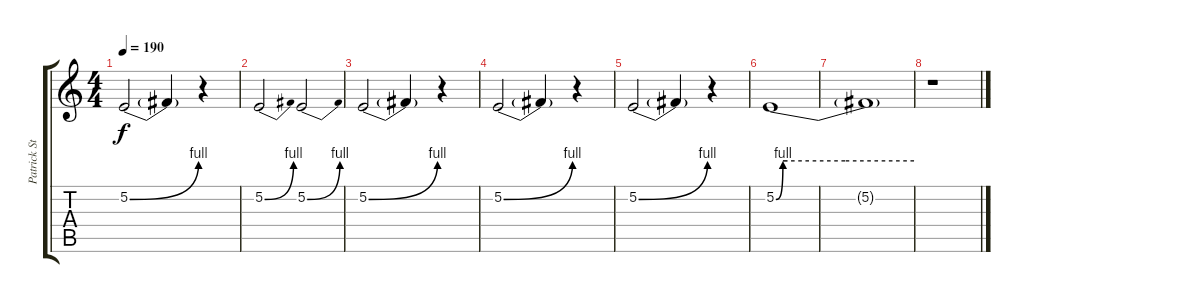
\track ("Patrick Stump (Backing Vocals)" "Patrick St") {instrument oboe}
\staff {score tabs}
\tuning (E4 B3 G3 D3 A2 E2) {hide}
\ts (4 4)
\tempo 190
\clef g2
\ks c
5.2{be (bend 0 0 60 4)}.2{dy f} 5.2{t}.4 r.4 |
5.2{be (bend 0 0 60 4)}.2 5.2{be (bend 0 0 60 4)}.2 |
5.2{be (bend 0 0 60 4)}.2 5.2{t}.4 r.4 |
5.2{be (bend 0 0 60 4)}.2 5.2{t}.4 r.4 |
5.2{be (bend 0 0 60 4)}.2 5.2{t}.4 r.4 |
5.2{be (custom 0 0 3 4 5 4 30 4 60 4)}.1 |
5.2{t}.1 |
r.1
